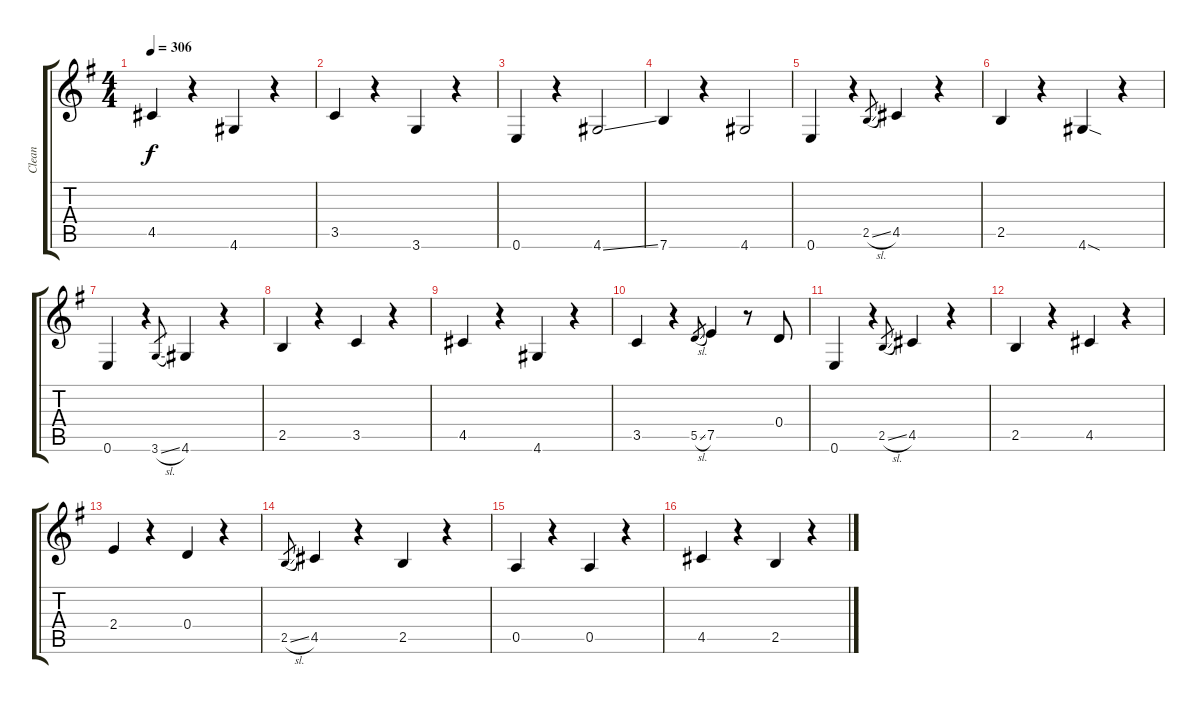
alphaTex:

\track ("Clean" "Clean") {instrument electricguitarclean}
\staff {score tabs}
\tuning (E4 B3 G3 D3 A2 E2) {hide}
\ts (4 4)
\tempo 306
\clef g2
\ks g
4.5.4{dy f} r.4 4.6.4 r.4 |
3.5.4 r.4 3.6.4 r.4 |
0.6.4 r.4 4.6{ss}.2 |
7.6.4 r.4 4.6.2 |
0.6.4 r.4 2.5{sl}.8{gr} 4.5.4 r.4 |
2.5.4 r.4 4.6{sod}.4 r.4 |
0.6.4 r.4 3.6{sl}.8{gr} 4.6.4 r.4 |
2.5.4 r.4 3.5.4 r.4 |
4.5.4 r.4 4.6.4 r.4 |
3.5.4 r.4 5.5{sl}.8{gr} 7.5.4 r.8 0.4.8 |
0.6.4 r.4 2.5{sl}.8{gr} 4.5.4 r.4 |
2.5.4 r.4 4.5.4 r.4 |
2.4.4 r.4 0.4.4 r.4 |
2.5{sl}.8{gr} 4.5.4 r.4 2.5.4 r.4 |
0.5.4 r.4 0.5.4 r.4 |
4.5.4 r.4 2.5.4 r.4
